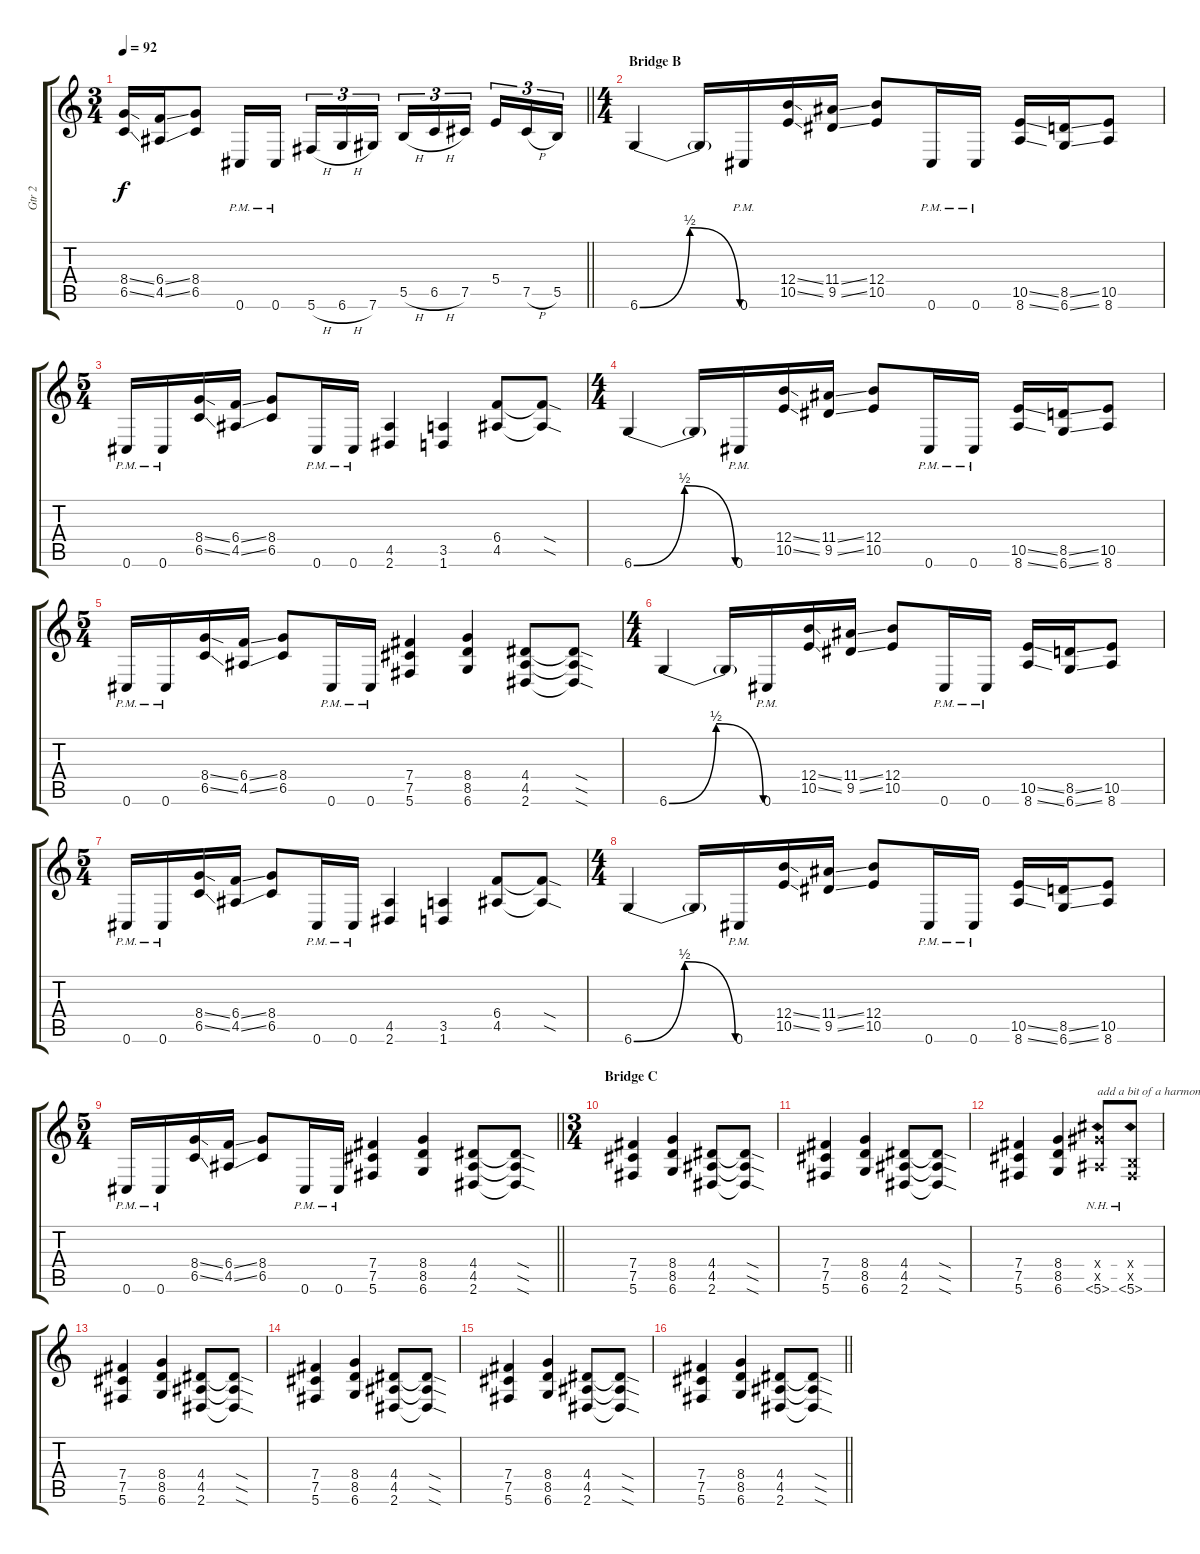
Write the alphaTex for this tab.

\track ("Gtr 2" "Gtr 2") {instrument distortionguitar}
\staff {score tabs}
\tuning (Db4 Ab3 E3 B2 Gb2 Db2) {hide}
\ts (3 4)
\tempo 92
\clef g2
\barLineRight lightlight
\ks c
(8.4{ss} 6.5{ss}).16{dy f} (6.4{ss} 4.5{ss}).16 (8.4 6.5).8 0.6{pm}.16 0.6{pm}.16{beam splitsecondary} 5.6{h}.16{tu (3 2)} 6.6{h}.16{tu (3 2)} 7.6.16{tu (3 2)} 5.5{h}.16{tu (3 2)} 6.5{h}.16{tu (3 2)} 7.5.16{tu (3 2) beam splitsecondary} 5.4.16{tu (3 2)} 7.5{h}.16{tu (3 2)} 5.5.16{tu (3 2)} |
\ts (4 4)
\section ("" "Bridge B")
6.6{be (bendrelease 0 0 25 2 25 2 60 0)}.4 6.6{t}.16 0.6{pm}.16 (12.4{ss} 10.5{ss}).16 (11.4{ss} 9.5{ss}).16 (12.4 10.5).8 0.6{pm}.16 0.6{pm}.16 (10.5{ss} 8.6{ss}).16 (8.5{ss} 6.6{ss}).16 (10.5 8.6).8 |
\ts (5 4)
0.6{pm}.16 0.6{pm}.16 (8.4{ss} 6.5{ss}).16 (6.4{ss} 4.5{ss}).16 (8.4 6.5).8 0.6{pm}.16 0.6{pm}.16 (4.5 2.6).4 (3.5 1.6).4 (6.4 4.5).8 (6.4{sod t} 4.5{sod t}).8 |
\ts (4 4)
6.6{be (bendrelease 0 0 25 2 25 2 60 0)}.4 6.6{t}.16 0.6{pm}.16 (12.4{ss} 10.5{ss}).16 (11.4{ss} 9.5{ss}).16 (12.4 10.5).8 0.6{pm}.16 0.6{pm}.16 (10.5{ss} 8.6{ss}).16 (8.5{ss} 6.6{ss}).16 (10.5 8.6).8 |
\ts (5 4)
0.6{pm}.16 0.6{pm}.16 (8.4{ss} 6.5{ss}).16 (6.4{ss} 4.5{ss}).16 (8.4 6.5).8 0.6{pm}.16 0.6{pm}.16 (7.4 7.5 5.6).4 (8.4 8.5 6.6).4 (4.4 4.5 2.6).8 (4.4{sod t} 4.5{sod t} 2.6{sod t}).8 |
\ts (4 4)
6.6{be (bendrelease 0 0 25 2 25 2 60 0)}.4 6.6{t}.16 0.6{pm}.16 (12.4{ss} 10.5{ss}).16 (11.4{ss} 9.5{ss}).16 (12.4 10.5).8 0.6{pm}.16 0.6{pm}.16 (10.5{ss} 8.6{ss}).16 (8.5{ss} 6.6{ss}).16 (10.5 8.6).8 |
\ts (5 4)
0.6{pm}.16 0.6{pm}.16 (8.4{ss} 6.5{ss}).16 (6.4{ss} 4.5{ss}).16 (8.4 6.5).8 0.6{pm}.16 0.6{pm}.16 (4.5 2.6).4 (3.5 1.6).4 (6.4 4.5).8 (6.4{sod t} 4.5{sod t}).8 |
\ts (4 4)
6.6{be (bendrelease 0 0 25 2 25 2 60 0)}.4 6.6{t}.16 0.6{pm}.16 (12.4{ss} 10.5{ss}).16 (11.4{ss} 9.5{ss}).16 (12.4 10.5).8 0.6{pm}.16 0.6{pm}.16 (10.5{ss} 8.6{ss}).16 (8.5{ss} 6.6{ss}).16 (10.5 8.6).8 |
\ts (5 4)
\barLineRight lightlight
0.6{pm}.16 0.6{pm}.16 (8.4{ss} 6.5{ss}).16 (6.4{ss} 4.5{ss}).16 (8.4 6.5).8 0.6{pm}.16 0.6{pm}.16 (7.4 7.5 5.6).4 (8.4 8.5 6.6).4 (4.4 4.5 2.6).8 (4.4{sod t} 4.5{sod t} 2.6{sod t}).8 |
\ts (3 4)
\section ("" "Bridge C")
(7.4 7.5 5.6).4 (8.4 8.5 6.6).4 (4.4 4.5 2.6).8 (4.4{sod t} 4.5{sod t} 2.6{sod t}).8 |
(7.4 7.5 5.6).4 (8.4 8.5 6.6).4 (4.4 4.5 2.6).8 (4.4{sod t} 4.5{sod t} 2.6{sod t}).8 |
(7.4 7.5 5.6).4 (8.4 8.5 6.6).4 (9.4{x} 4.5{x} 5.6{nh}).8{txt "add a bit of a harmonic sound to it"} (0.4{x} 0.5{x} 5.6{nh}).8 |
(7.4 7.5 5.6).4 (8.4 8.5 6.6).4 (4.4 4.5 2.6).8 (4.4{sod t} 4.5{sod t} 2.6{sod t}).8 |
(7.4 7.5 5.6).4 (8.4 8.5 6.6).4 (4.4 4.5 2.6).8 (4.4{sod t} 4.5{sod t} 2.6{sod t}).8 |
(7.4 7.5 5.6).4 (8.4 8.5 6.6).4 (4.4 4.5 2.6).8 (4.4{sod t} 4.5{sod t} 2.6{sod t}).8 |
\barLineRight lightlight
(7.4 7.5 5.6).4 (8.4 8.5 6.6).4 (4.4 4.5 2.6).8 (4.4{sod t} 4.5{sod t} 2.6{sod t}).8
